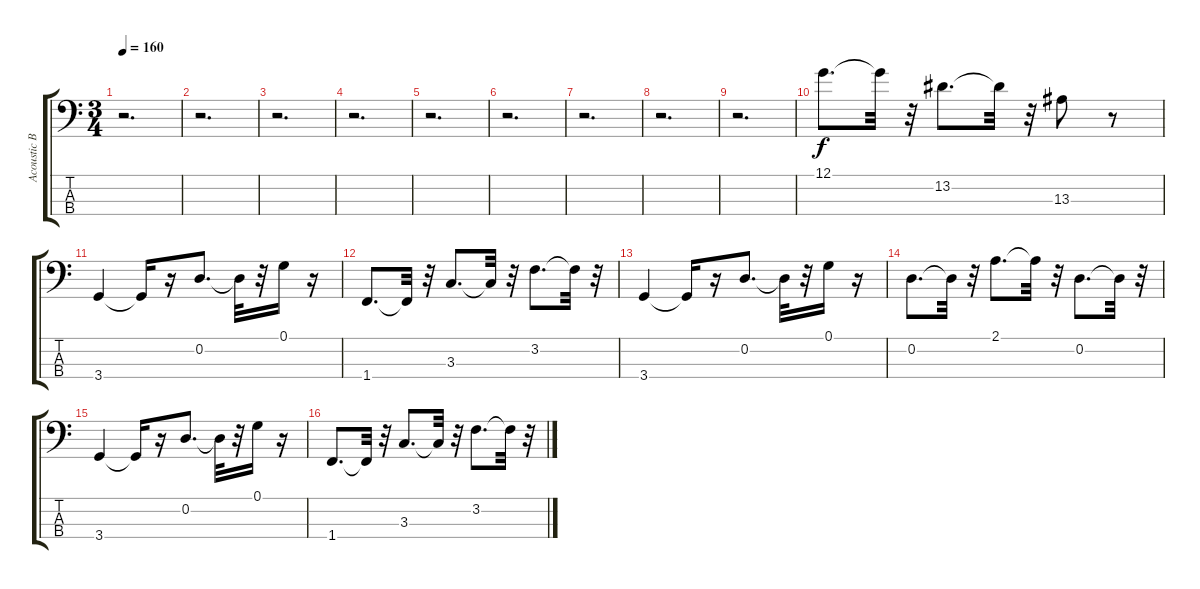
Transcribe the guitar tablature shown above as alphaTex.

\track ("Acoustic Bass" "Acoustic B") {instrument acousticbass}
\staff {score tabs}
\tuning (G2 D2 A1 E1) {hide}
\ts (3 4)
\tempo 160
\clef f4
\ks c
r.2{d dy f} |
r.2{d} |
r.2{d} |
r.2{d} |
r.2{d} |
r.2{d} |
r.2{d} |
r.2{d} |
r.2{d} |
12.1.8{d} 12.1{t}.32 r.32 13.2.8{d} 13.2{t}.32 r.32 13.3.8 r.8 |
3.4.4 3.4{t}.16 r.16 0.2.8{d} 0.2{t}.32 r.32 0.1.16 r.16 |
1.4.8{d} 1.4{t}.32 r.32 3.3.8{d} 3.3{t}.32 r.32 3.2.8{d} 3.2{t}.32 r.32 |
3.4.4 3.4{t}.16 r.16 0.2.8{d} 0.2{t}.32 r.32 0.1.16 r.16 |
0.2.8{d} 0.2{t}.32 r.32 2.1.8{d} 2.1{t}.32 r.32 0.2.8{d} 0.2{t}.32 r.32 |
3.4.4 3.4{t}.16 r.16 0.2.8{d} 0.2{t}.32 r.32 0.1.16 r.16 |
1.4.8{d} 1.4{t}.32 r.32 3.3.8{d} 3.3{t}.32 r.32 3.2.8{d} 3.2{t}.32 r.32
